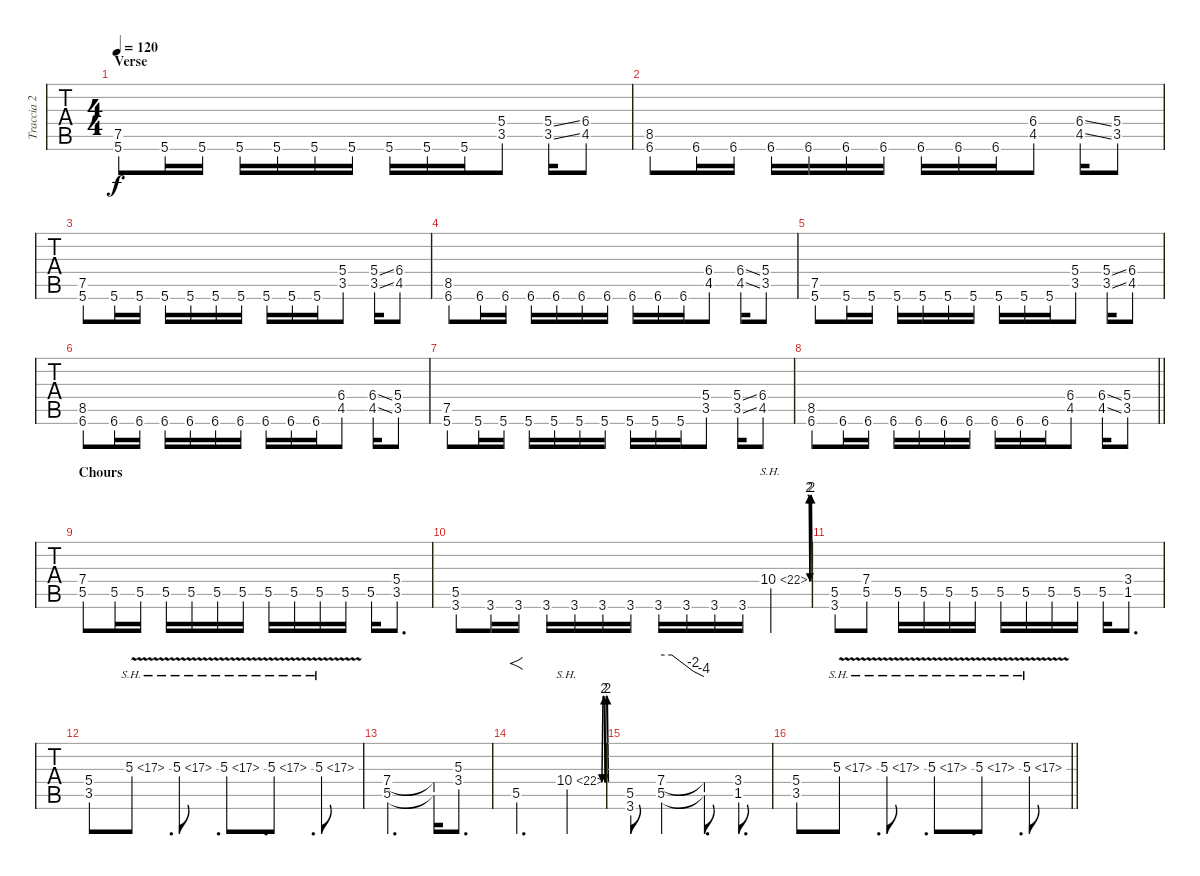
\track ("Traccia 2" "Traccia 2") {instrument distortionguitar}
\staff {tabs}
\tuning (Eb4 Bb3 Gb3 Db3 Ab2 Eb2) {hide}
\ts (4 4)
\section ("" "Verse")
\tempo 120
\clef g2
\ks c
(7.5 5.6).8{dy f} 5.6.16 5.6.16 5.6.16 5.6.16 5.6.16 5.6.16 5.6.16 5.6.16 5.6.16 (5.4 3.5).8 (5.4{ss} 3.5{ss}).16 (6.4 4.5).8 |
(8.5 6.6).8 6.6.16 6.6.16 6.6.16 6.6.16 6.6.16 6.6.16 6.6.16 6.6.16 6.6.16 (6.4 4.5).8 (6.4{ss} 4.5{ss}).16 (5.4 3.5).8 |
(7.5 5.6).8 5.6.16 5.6.16 5.6.16 5.6.16 5.6.16 5.6.16 5.6.16 5.6.16 5.6.16 (5.4 3.5).8 (5.4{ss} 3.5{ss}).16 (6.4 4.5).8 |
(8.5 6.6).8 6.6.16 6.6.16 6.6.16 6.6.16 6.6.16 6.6.16 6.6.16 6.6.16 6.6.16 (6.4 4.5).8 (6.4{ss} 4.5{ss}).16 (5.4 3.5).8 |
(7.5 5.6).8 5.6.16 5.6.16 5.6.16 5.6.16 5.6.16 5.6.16 5.6.16 5.6.16 5.6.16 (5.4 3.5).8 (5.4{ss} 3.5{ss}).16 (6.4 4.5).8 |
(8.5 6.6).8 6.6.16 6.6.16 6.6.16 6.6.16 6.6.16 6.6.16 6.6.16 6.6.16 6.6.16 (6.4 4.5).8 (6.4{ss} 4.5{ss}).16 (5.4 3.5).8 |
(7.5 5.6).8 5.6.16 5.6.16 5.6.16 5.6.16 5.6.16 5.6.16 5.6.16 5.6.16 5.6.16 (5.4 3.5).8 (5.4{ss} 3.5{ss}).16 (6.4 4.5).8 |
\barLineRight lightlight
(8.5 6.6).8 6.6.16 6.6.16 6.6.16 6.6.16 6.6.16 6.6.16 6.6.16 6.6.16 6.6.16 (6.4 4.5).8 (6.4{ss} 4.5{ss}).16 (5.4 3.5).8 |
\section ("" "Chours")
(7.4 5.5).8 5.5.16 5.5.16 5.5.16 5.5.16 5.5.16 5.5.16 5.5.16 5.5.16 5.5.16 5.5.16 5.5.16 (5.4 3.5).8{d} |
(5.5 3.6).8 3.6.16 3.6.16 3.6.16 3.6.16 3.6.16 3.6.16 3.6.16 3.6.16 3.6.16 3.6.16 10.4{be (custom 0 0 10 8 20 8 30 0 40 8 60 8) sh 12}.4 |
(5.5 3.6).8 (7.4 5.5).8 5.5.16 5.5.16 5.5.16 5.5.16 5.5.16 5.5.16 5.5.16 5.5.16 5.5.16 (3.4 1.5).8{d} |
(5.4 3.5).8 5.3{sh 12 v}.8{d} 5.3{sh 12 v}.8{d} 5.3{sh 12 v}.8{d} 5.3{sh 12 v}.8{d} 5.3{sh 12 v}.8 |
(7.4 5.5).2{d} (7.4{t} 5.5{t}).16 (5.3 3.4).8{d} |
5.5.2{f d} 10.4{be (custom 0 0 10 8 20 8 30 0 40 8 50 8 60 0) sh 12}.4 |
(5.5 3.6).8 (7.4 5.5).2{tbe (custom default 0 0 15 0 45 -8 60 -16)} (7.4{t} 5.5{t}).8{d} (3.4 1.5).8{d} |
\barLineRight lightlight
(5.4 3.5).8 5.3{sh 12 v}.8{d} 5.3{sh 12 v}.8{d} 5.3{sh 12 v}.8{d} 5.3{sh 12 v}.8{d} 5.3{sh 12 v}.8
